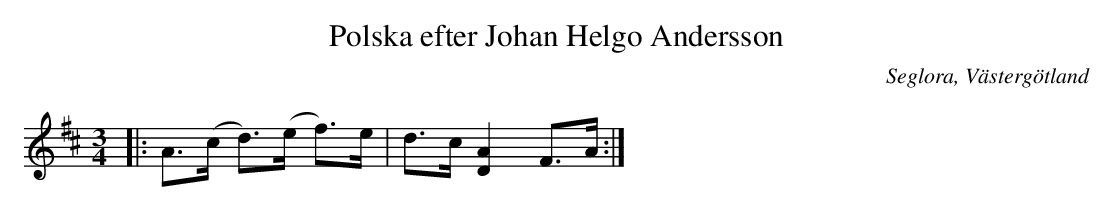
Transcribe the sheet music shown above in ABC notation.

X:1
T:Polska efter Johan Helgo Andersson
O:Seglora, Västergötland
M:3/4
L:1/8
K:D
|: A>(c d>)(e f>)e| d>c [A2D2] F>A :|
